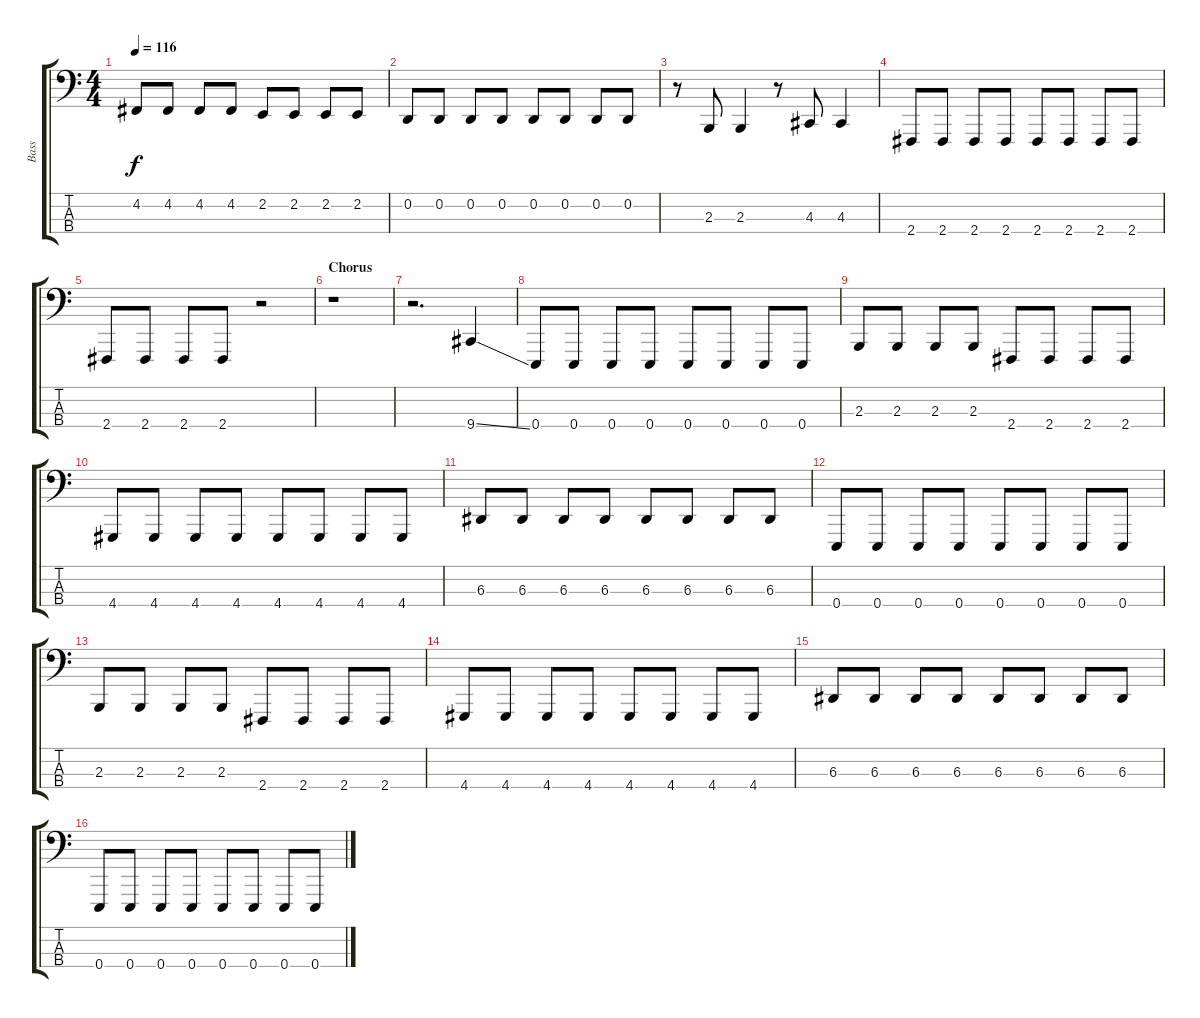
\track ("Bass" "Bass") {instrument lead8bassandlead}
\staff {score tabs}
\tuning (G2 D2 A1 E1) {hide}
\ts (4 4)
\tempo 116
\clef f4
\ks c
4.2.8{dy f} 4.2.8 4.2.8 4.2.8 2.2.8 2.2.8 2.2.8 2.2.8 |
0.2.8 0.2.8 0.2.8 0.2.8 0.2.8 0.2.8 0.2.8 0.2.8 |
r.8 2.3.8 2.3.4 r.8 4.3.8 4.3.4 |
2.4.8 2.4.8 2.4.8 2.4.8 2.4.8 2.4.8 2.4.8 2.4.8 |
2.4.8 2.4.8 2.4.8 2.4.8 r.2 |
\section ("" "Chorus")
r.1 |
r.2{d} 9.4{ss}.4 |
0.4.8 0.4.8 0.4.8 0.4.8 0.4.8 0.4.8 0.4.8 0.4.8 |
2.3.8 2.3.8 2.3.8 2.3.8 2.4.8 2.4.8 2.4.8 2.4.8 |
4.4.8 4.4.8 4.4.8 4.4.8 4.4.8 4.4.8 4.4.8 4.4.8 |
6.3.8 6.3.8 6.3.8 6.3.8 6.3.8 6.3.8 6.3.8 6.3.8 |
0.4.8 0.4.8 0.4.8 0.4.8 0.4.8 0.4.8 0.4.8 0.4.8 |
2.3.8 2.3.8 2.3.8 2.3.8 2.4.8 2.4.8 2.4.8 2.4.8 |
4.4.8 4.4.8 4.4.8 4.4.8 4.4.8 4.4.8 4.4.8 4.4.8 |
6.3.8 6.3.8 6.3.8 6.3.8 6.3.8 6.3.8 6.3.8 6.3.8 |
0.4.8 0.4.8 0.4.8 0.4.8 0.4.8 0.4.8 0.4.8 0.4.8
